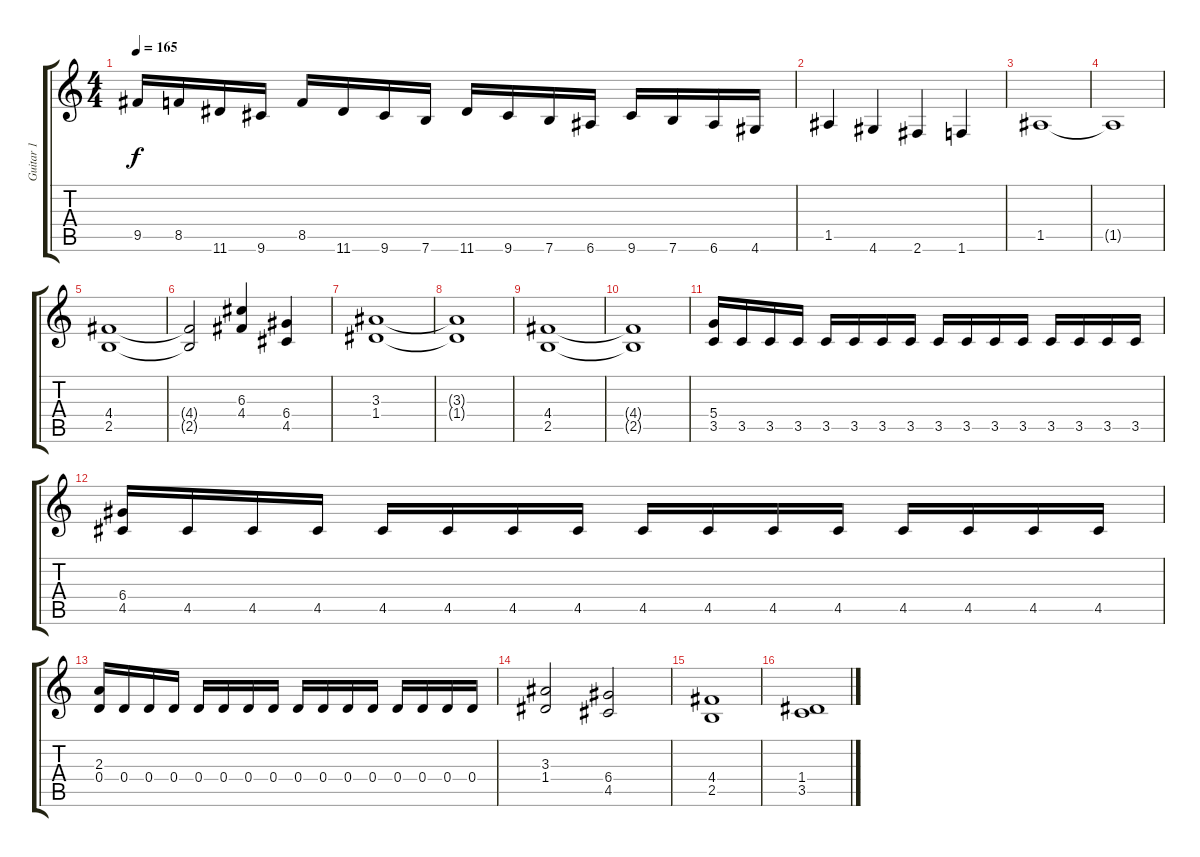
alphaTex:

\track ("Guitar 1" "Guitar 1") {instrument distortionguitar}
\staff {score tabs}
\tuning (E4 B3 G3 D3 A2 E2) {hide}
\ts (4 4)
\tempo 165
\clef g2
\ks c
9.5.16{dy f} 8.5.16 11.6.16 9.6.16 8.5.16 11.6.16 9.6.16 7.6.16 11.6.16 9.6.16 7.6.16 6.6.16 9.6.16 7.6.16 6.6.16 4.6.16 |
1.5.4 4.6.4 2.6.4 1.6.4 |
1.5.1 |
1.5{t}.1 |
(4.4 2.5).1 |
(4.4{t} 2.5{t}).2 (6.3 4.4).4 (6.4 4.5).4 |
(3.3 1.4).1 |
(3.3{t} 1.4{t}).1 |
(4.4 2.5).1 |
(4.4{t} 2.5{t}).1 |
(5.4 3.5).16 3.5.16 3.5.16 3.5.16 3.5.16 3.5.16 3.5.16 3.5.16 3.5.16 3.5.16 3.5.16 3.5.16 3.5.16 3.5.16 3.5.16 3.5.16 |
(6.4 4.5).16 4.5.16 4.5.16 4.5.16 4.5.16 4.5.16 4.5.16 4.5.16 4.5.16 4.5.16 4.5.16 4.5.16 4.5.16 4.5.16 4.5.16 4.5.16 |
(2.3 0.4).16 0.4.16 0.4.16 0.4.16 0.4.16 0.4.16 0.4.16 0.4.16 0.4.16 0.4.16 0.4.16 0.4.16 0.4.16 0.4.16 0.4.16 0.4.16 |
(3.3 1.4).2 (6.4 4.5).2 |
(4.4 2.5).1 |
(1.4 3.5).1
